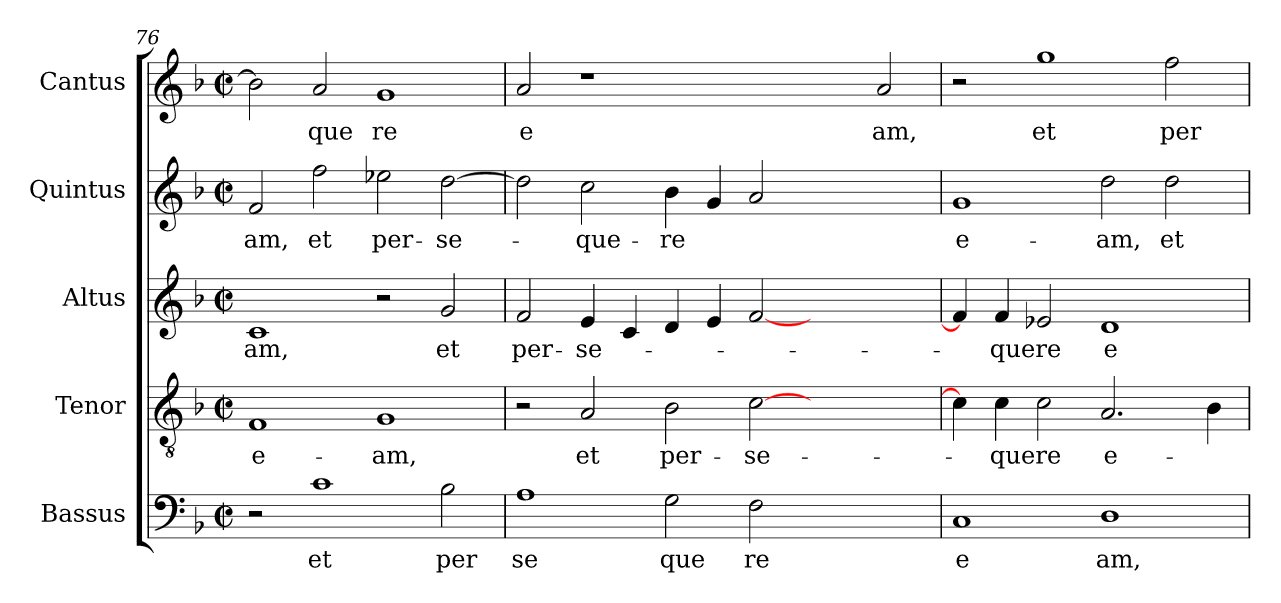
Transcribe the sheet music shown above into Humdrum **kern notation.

**kern	**text	**kern	**text	**kern	**text	**kern	**text	**kern	**text
*part5	*part5	*part4	*part4	*part3	*part3	*part2	*part2	*part1	*part1
*staff5	*staff5	*staff4	*staff4	*staff3	*staff3	*staff2	*staff2	*staff1	*staff1
*I"Bassus	*	*I"Tenor	*	*I"Altus	*	*I"Quintus	*	*I"Cantus	*
*clefF4	*	*clefGv2	*	*clefG2	*	*clefG2	*	*clefG2	*
*k[b-]	*	*k[b-]	*	*k[b-]	*	*k[b-]	*	*k[b-]	*
*F:	*	*F:	*	*F:	*	*F:	*	*F:	*
*M2/2	*	*M2/2	*	*M2/2	*	*M2/2	*	*M2/2	*
*met(c|)	*	*met(c|)	*	*met(c|)	*	*met(c|)	*	*met(c|)	*
=76	=76	=76	=76	=76	=76	=76	=76	=76	=76
!	!	!	!LO:LY:b:cj	!	!LO:LY:b:cj	!	!LO:LY:b:cj	!	!
2r	.	1F	e-	1c	-am,	2f/	-am,	2b-\]	.
!	!LO:LY:b:cj	!	!	!	!	!	!LO:LY:b:cj	!	!LO:LY:b:cj
1c	et	.	.	.	.	2ff\	et	2a/	que
!	!	!	!LO:LY:b:cj	!	!	!	!LO:LY:b:cj	!	!LO:LY:b:cj
.	.	1G	-am,	2r	.	2ee-X\	per-	1g	re
!	!LO:LY:b:cj	!	!	!	!LO:LY:b:cj	!	!LO:LY:b:cj	!	!
2B-\	per	.	.	2g/	et	[>2dd\	-se-	.	.
=77	=77	=77	=77	=77	=77	=77	=77	=77	=77
!	!LO:LY:b:cj	!	!	!	!LO:LY:b:cj	!	!	!	!LO:LY:b:cj
1A	se	2r	.	2f/	per-	2dd\]	.	2a/	e
!	!	!	!LO:LY:b:cj	!	!LO:LY:b:cj	!	!LO:LY:b:cj	!LO:N:vis=1	!
.	.	2A/	et	4e/	-se-	2cc\	-que-	0r	.
.	.	.	.	4c/	.	.	.	.	.
!	!LO:LY:b:cj	!	!LO:LY:b:cj	!	!	!	!LO:LY:b:cj	!	!
2G\	que	2B-\	per-	4d/	.	4b-\	-re	.	.
.	.	.	.	4e/	.	4g/	.	.	.
!	!LO:LY:b:cj	!	!LO:LY:b:cj	!	!	!	!	!	!
2F\	re	[>2c\	-se-	[<2f/	.	2a/	.	.	.
1ryy	.	1ryy	.	1ryy	.	1ryy	.	.	.
!	!	!	!	!	!	!	!	!	!LO:LY:b:cj
.	.	.	.	.	.	.	.	2a/	am,
=78	=78	=78	=78	=78	=78	=78	=78	=78	=78
!	!LO:LY:b:cj	!	!	!	!	!	!LO:LY:b:cj	!	!
1C	e	4c\]	.	4f/]	.	1g	e-	2r	.
!	!	!	!LO:LY:b:cj	!	!LO:LY:b:cj	!	!	!	!
.	.	4c\	-quere	4f/	-quere	.	.	.	.
!	!	!	!	!	!	!	!	!	!LO:LY:b:cj
.	.	2c\	.	2e-X/	.	.	.	1gg	et
!	!LO:LY:b:cj	!	!LO:LY:b:cj	!	!LO:LY:b:cj	!	!LO:LY:b:cj	!	!
1D	am,	2.A/	e-	1d	e-	2dd\	-am,	.	.
!	!	!	!	!	!	!	!LO:LY:b:cj	!	!LO:LY:b:cj
.	.	.	.	.	.	2dd\	et	2ff\	per
.	.	4B-\	.	.	.	.	.	.	.
=	=	=	=	=	=	=	=	=	=
*-	*-	*-	*-	*-	*-	*-	*-	*-	*-
